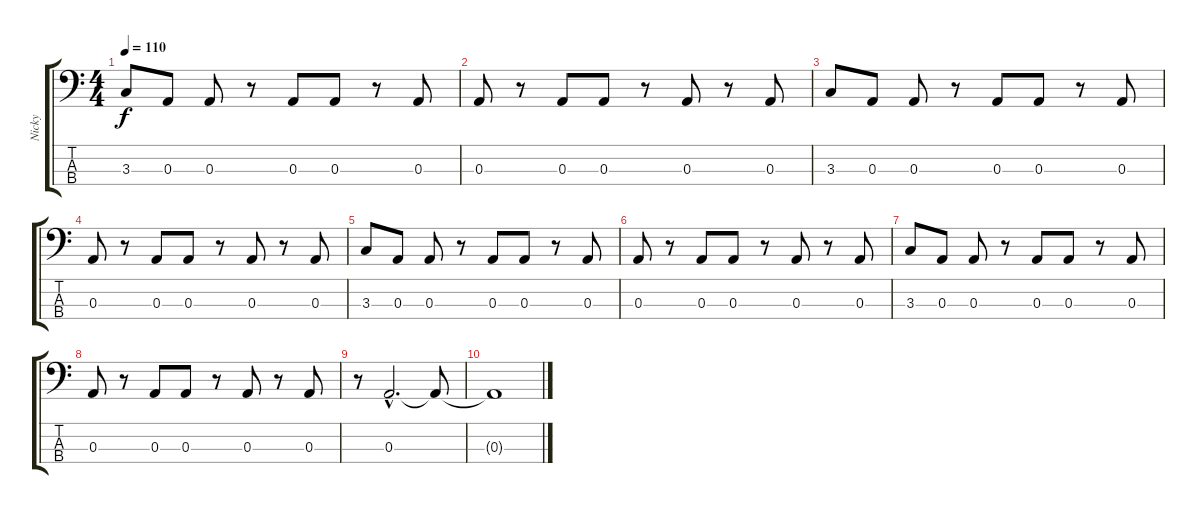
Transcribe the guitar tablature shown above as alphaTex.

\track ("Nicky" "Nicky") {instrument electricbassfinger}
\staff {score tabs}
\tuning (G2 D2 A1 E1) {hide}
\ts (4 4)
\tempo 110
\clef f4
\ks c
3.3.8{dy f} 0.3.8 0.3.8 r.8 0.3.8 0.3.8 r.8 0.3.8 |
0.3.8 r.8 0.3.8 0.3.8 r.8 0.3.8 r.8 0.3.8 |
3.3.8 0.3.8 0.3.8 r.8 0.3.8 0.3.8 r.8 0.3.8 |
0.3.8 r.8 0.3.8 0.3.8 r.8 0.3.8 r.8 0.3.8 |
3.3.8 0.3.8 0.3.8 r.8 0.3.8 0.3.8 r.8 0.3.8 |
0.3.8 r.8 0.3.8 0.3.8 r.8 0.3.8 r.8 0.3.8 |
3.3.8 0.3.8 0.3.8 r.8 0.3.8 0.3.8 r.8 0.3.8 |
0.3.8 r.8 0.3.8 0.3.8 r.8 0.3.8 r.8 0.3.8 |
r.8 0.3{hac}.2{d} 0.3{t}.8 |
0.3{t}.1
